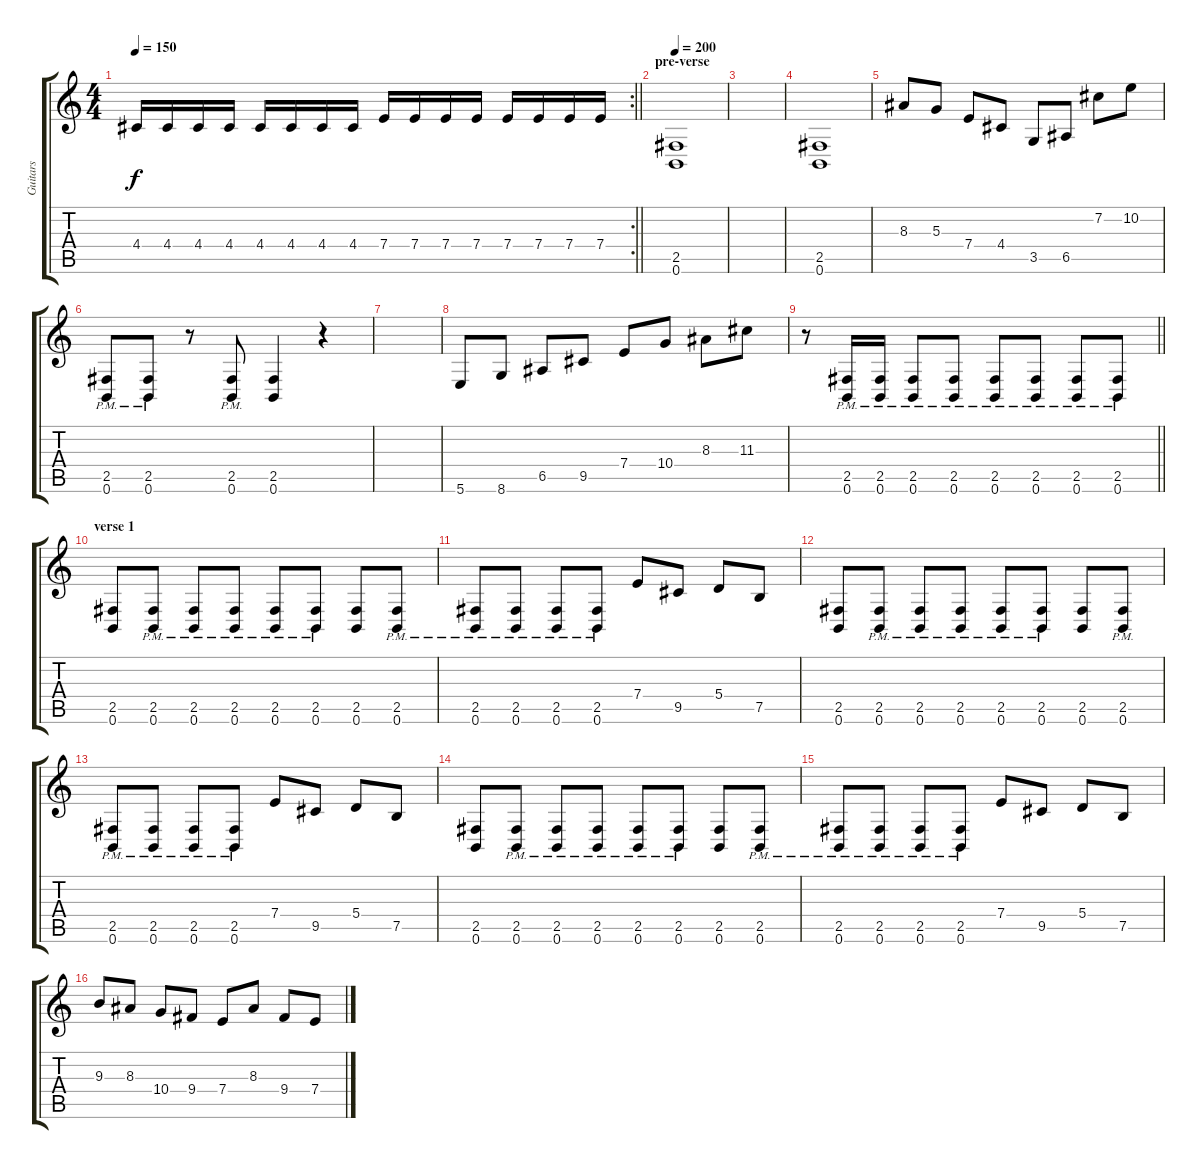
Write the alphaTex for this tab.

\track ("Guitars  " "Guitars  ") {instrument distortionguitar}
\staff {score tabs}
\tuning (B3 Gb3 D3 A2 E2 B1) {hide}
\rc 2
\ts (4 4)
\tempo 150
\clef g2
\barLineRight lightlight
\ks c
4.4.16{dy f} 4.4.16 4.4.16 4.4.16 4.4.16 4.4.16 4.4.16 4.4.16 7.4.16 7.4.16 7.4.16 7.4.16 7.4.16 7.4.16 7.4.16 7.4.16 |
\section ("" "pre-verse")
\tempo 200
(2.5 0.6).1 |
|
(2.5 0.6).1 |
8.3.8 5.3.8 7.4.8 4.4.8 3.5.8 6.5.8 7.2.8 10.2.8 |
(2.5{pm} 0.6{pm}).8 (2.5{pm} 0.6{pm}).8 r.8 (2.5{pm} 0.6{pm}).8 (2.5 0.6).4 r.4 |
|
5.6.8 8.6.8 6.5.8 9.5.8 7.4.8 10.4.8 8.3.8 11.3.8 |
\barLineRight lightlight
r.8 (2.5{pm} 0.6{pm}).16 (2.5{pm} 0.6{pm}).16 (2.5{pm} 0.6{pm}).8 (2.5{pm} 0.6{pm}).8 (2.5{pm} 0.6{pm}).8 (2.5{pm} 0.6{pm}).8 (2.5{pm} 0.6{pm}).8 (2.5{pm} 0.6{pm}).8 |
\section ("" "verse 1")
(2.5 0.6).8 (2.5{pm} 0.6{pm}).8 (2.5{pm} 0.6{pm}).8 (2.5{pm} 0.6{pm}).8 (2.5{pm} 0.6{pm}).8 (2.5{pm} 0.6{pm}).8 (2.5 0.6).8 (2.5{pm} 0.6{pm}).8 |
(2.5{pm} 0.6{pm}).8 (2.5{pm} 0.6{pm}).8 (2.5{pm} 0.6{pm}).8 (2.5{pm} 0.6{pm}).8 7.4.8 9.5.8 5.4.8 7.5.8 |
(2.5 0.6).8 (2.5{pm} 0.6{pm}).8 (2.5{pm} 0.6{pm}).8 (2.5{pm} 0.6{pm}).8 (2.5{pm} 0.6{pm}).8 (2.5{pm} 0.6{pm}).8 (2.5 0.6).8 (2.5{pm} 0.6{pm}).8 |
(2.5{pm} 0.6{pm}).8 (2.5{pm} 0.6{pm}).8 (2.5{pm} 0.6{pm}).8 (2.5{pm} 0.6{pm}).8 7.4.8 9.5.8 5.4.8 7.5.8 |
(2.5 0.6).8 (2.5{pm} 0.6{pm}).8 (2.5{pm} 0.6{pm}).8 (2.5{pm} 0.6{pm}).8 (2.5{pm} 0.6{pm}).8 (2.5{pm} 0.6{pm}).8 (2.5 0.6).8 (2.5{pm} 0.6{pm}).8 |
(2.5{pm} 0.6{pm}).8 (2.5{pm} 0.6{pm}).8 (2.5{pm} 0.6{pm}).8 (2.5{pm} 0.6{pm}).8 7.4.8 9.5.8 5.4.8 7.5.8 |
9.3.8 8.3.8 10.4.8 9.4.8 7.4.8 8.3.8 9.4.8 7.4.8
